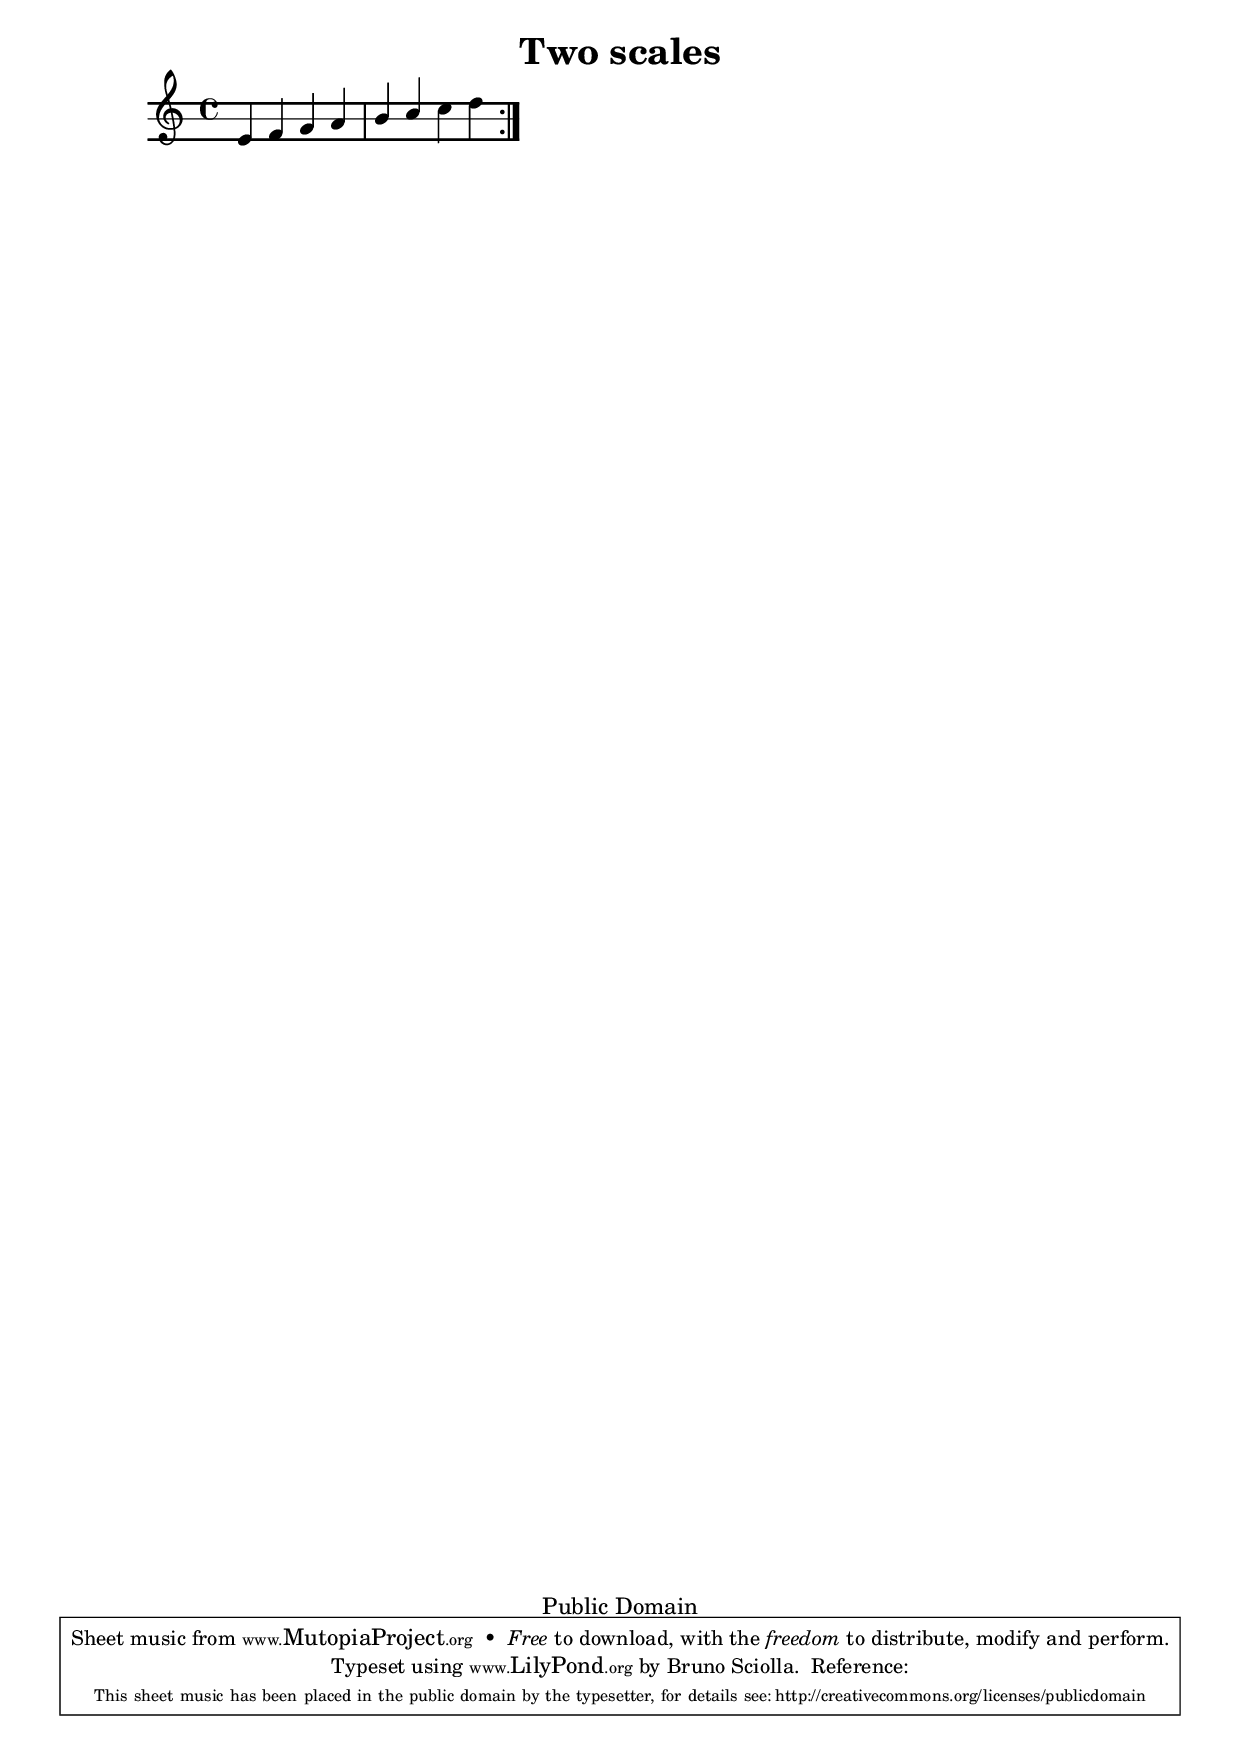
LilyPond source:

%/usr/bin/python

\header {
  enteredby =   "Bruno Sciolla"
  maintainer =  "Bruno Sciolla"
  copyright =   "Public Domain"
  filename =  ""
  title =   "Two scales"
  opus =  ""
  composer =  ""
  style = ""
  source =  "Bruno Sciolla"

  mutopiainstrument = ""
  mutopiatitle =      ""
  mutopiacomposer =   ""
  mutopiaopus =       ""
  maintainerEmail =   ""

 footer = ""
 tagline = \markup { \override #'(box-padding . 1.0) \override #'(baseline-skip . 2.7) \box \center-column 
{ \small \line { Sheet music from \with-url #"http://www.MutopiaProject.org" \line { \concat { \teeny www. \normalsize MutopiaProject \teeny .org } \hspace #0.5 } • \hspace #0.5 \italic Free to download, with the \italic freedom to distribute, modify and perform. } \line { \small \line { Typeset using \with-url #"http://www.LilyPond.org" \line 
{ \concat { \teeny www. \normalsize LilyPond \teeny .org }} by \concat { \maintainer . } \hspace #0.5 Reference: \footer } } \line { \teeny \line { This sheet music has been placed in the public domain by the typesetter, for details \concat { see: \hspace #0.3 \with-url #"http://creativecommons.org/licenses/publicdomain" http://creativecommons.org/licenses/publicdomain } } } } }
}

\version "2.18.2"

voiceone =   {
  
  \time 4/4
  \clef "treble"
 
  \repeat "volta" 2 {
c'4 d'4 e'4 f'4 | g'4 a'4 b'4 c''4 |
  }
}

\score {

  \context PianoStaff << 
    \context Staff = "one" <<
       \override Staff.StaffSymbol.line-positions = #'(-5.85 -6 -6.15 -2  0.85 1 1.15)
       \voiceone
    >>
  >>

  \layout{}
  \midi {}
}
